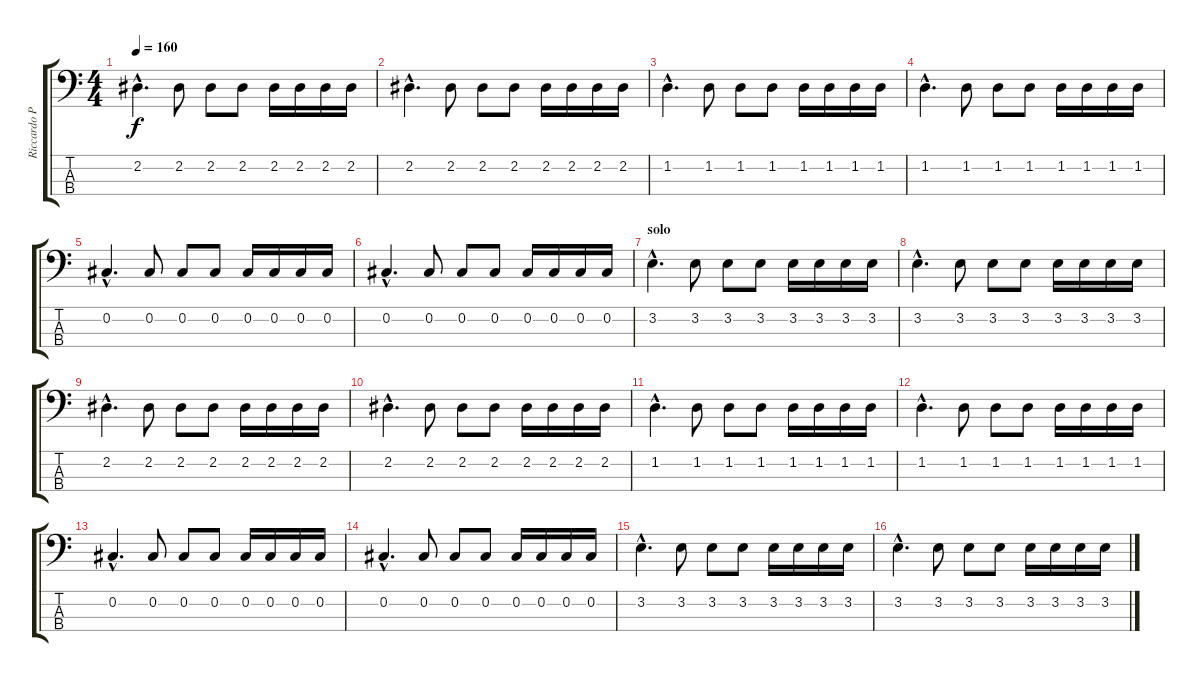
\track ("Riccardo Paoli" "Riccardo P") {instrument electricbassfinger}
\staff {score tabs}
\tuning (Gb2 Db2 Ab1 Eb1) {hide}
\ts (4 4)
\tempo 160
\clef f4
\ks c
2.2{hac}.4{d dy f} 2.2.8 2.2.8 2.2.8 2.2.16 2.2.16 2.2.16 2.2.16 |
2.2{hac}.4{d} 2.2.8 2.2.8 2.2.8 2.2.16 2.2.16 2.2.16 2.2.16 |
1.2{hac}.4{d} 1.2.8 1.2.8 1.2.8 1.2.16 1.2.16 1.2.16 1.2.16 |
1.2{hac}.4{d} 1.2.8 1.2.8 1.2.8 1.2.16 1.2.16 1.2.16 1.2.16 |
0.2{hac}.4{d} 0.2.8 0.2.8 0.2.8 0.2.16 0.2.16 0.2.16 0.2.16 |
0.2{hac}.4{d} 0.2.8 0.2.8 0.2.8 0.2.16 0.2.16 0.2.16 0.2.16 |
\section ("" "solo")
3.2{hac}.4{d} 3.2.8 3.2.8 3.2.8 3.2.16 3.2.16 3.2.16 3.2.16 |
3.2{hac}.4{d} 3.2.8 3.2.8 3.2.8 3.2.16 3.2.16 3.2.16 3.2.16 |
2.2{hac}.4{d} 2.2.8 2.2.8 2.2.8 2.2.16 2.2.16 2.2.16 2.2.16 |
2.2{hac}.4{d} 2.2.8 2.2.8 2.2.8 2.2.16 2.2.16 2.2.16 2.2.16 |
1.2{hac}.4{d} 1.2.8 1.2.8 1.2.8 1.2.16 1.2.16 1.2.16 1.2.16 |
1.2{hac}.4{d} 1.2.8 1.2.8 1.2.8 1.2.16 1.2.16 1.2.16 1.2.16 |
0.2{hac}.4{d} 0.2.8 0.2.8 0.2.8 0.2.16 0.2.16 0.2.16 0.2.16 |
0.2{hac}.4{d} 0.2.8 0.2.8 0.2.8 0.2.16 0.2.16 0.2.16 0.2.16 |
3.2{hac}.4{d} 3.2.8 3.2.8 3.2.8 3.2.16 3.2.16 3.2.16 3.2.16 |
3.2{hac}.4{d} 3.2.8 3.2.8 3.2.8 3.2.16 3.2.16 3.2.16 3.2.16
